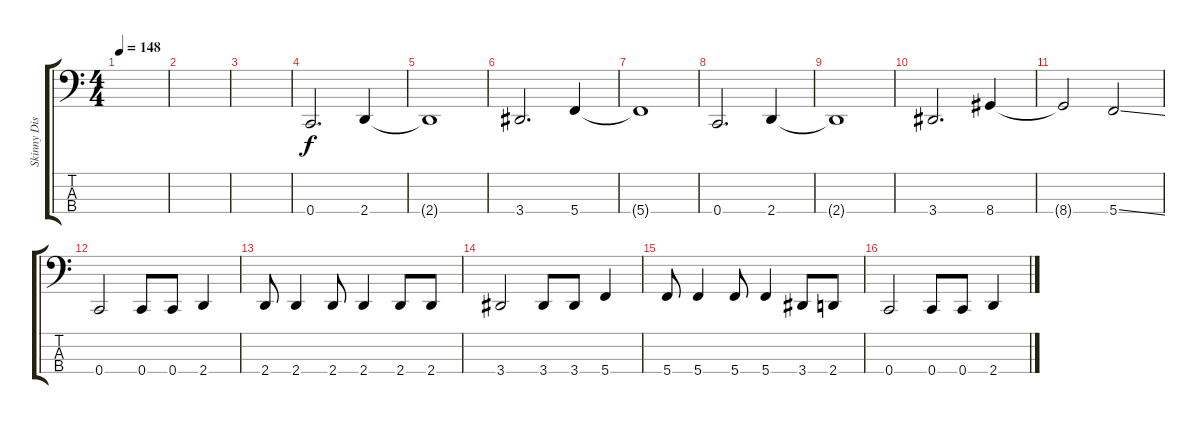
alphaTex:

\track ("Skinny Disco" "Skinny Dis") {instrument electricbassfinger}
\staff {score tabs}
\tuning (F2 C2 G1 C1) {hide}
\ts (4 4)
\tempo 148
\clef f4
\ks c
|
|
|
0.4.2{d instrument lead8bassandlead} 2.4.4 |
2.4{t}.1 |
3.4.2{d} 5.4.4 |
5.4{t}.1 |
0.4.2{d} 2.4.4 |
2.4{t}.1 |
3.4.2{d} 8.4.4 |
8.4{t}.2 5.4{ss}.2{instrument electricbassfinger} |
0.4.2 0.4.8 0.4.8 2.4.4 |
2.4.8 2.4.4 2.4.8 2.4.4 2.4.8 2.4.8 |
3.4.2 3.4.8 3.4.8 5.4.4 |
5.4.8 5.4.4 5.4.8 5.4.4 3.4.8 2.4.8 |
0.4.2 0.4.8 0.4.8 2.4.4
